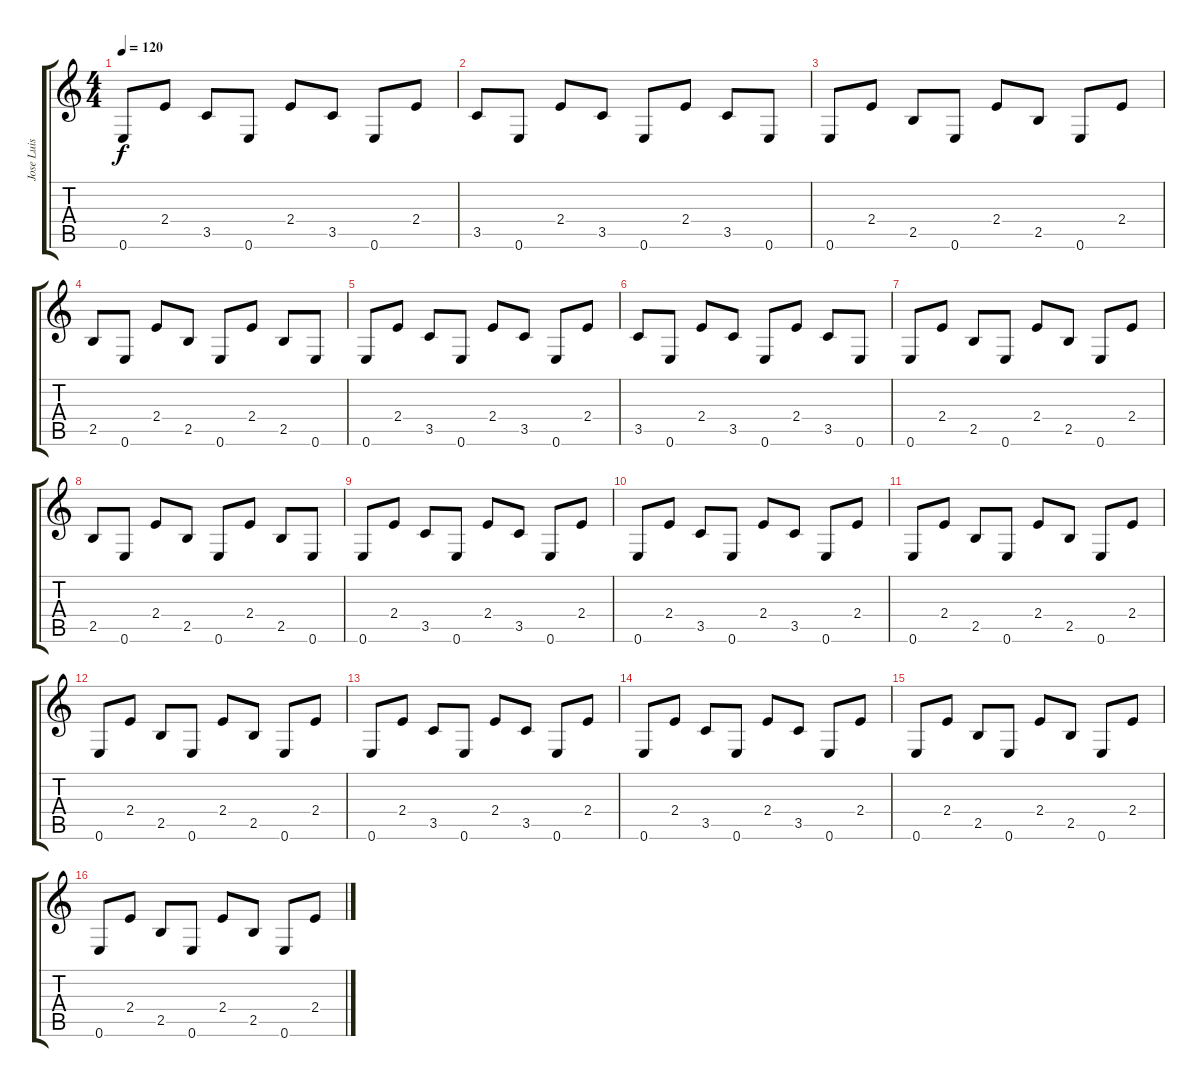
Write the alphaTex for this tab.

\track ("Jose Luis " "Jose Luis ") {instrument distortionguitar}
\staff {score tabs}
\tuning (E4 B3 G3 D3 A2 E2) {hide}
\ts (4 4)
\tempo 120
\clef g2
\ks c
0.6.8{dy f instrument distortionguitar} 2.4.8 3.5.8 0.6.8 2.4.8 3.5.8 0.6.8 2.4.8 |
3.5.8 0.6.8 2.4.8 3.5.8 0.6.8 2.4.8 3.5.8 0.6.8 |
0.6.8 2.4.8 2.5.8 0.6.8 2.4.8 2.5.8 0.6.8 2.4.8 |
2.5.8 0.6.8 2.4.8 2.5.8 0.6.8 2.4.8 2.5.8 0.6.8 |
0.6.8 2.4.8 3.5.8 0.6.8 2.4.8 3.5.8 0.6.8 2.4.8 |
3.5.8 0.6.8 2.4.8 3.5.8 0.6.8 2.4.8 3.5.8 0.6.8 |
0.6.8 2.4.8 2.5.8 0.6.8 2.4.8 2.5.8 0.6.8 2.4.8 |
2.5.8 0.6.8 2.4.8 2.5.8 0.6.8 2.4.8 2.5.8 0.6.8 |
0.6.8 2.4.8 3.5.8 0.6.8 2.4.8 3.5.8 0.6.8 2.4.8 |
0.6.8 2.4.8 3.5.8 0.6.8 2.4.8 3.5.8 0.6.8 2.4.8 |
0.6.8 2.4.8 2.5.8 0.6.8 2.4.8 2.5.8 0.6.8 2.4.8 |
0.6.8 2.4.8 2.5.8 0.6.8 2.4.8 2.5.8 0.6.8 2.4.8 |
0.6.8 2.4.8 3.5.8 0.6.8 2.4.8 3.5.8 0.6.8 2.4.8 |
0.6.8 2.4.8 3.5.8 0.6.8 2.4.8 3.5.8 0.6.8 2.4.8 |
0.6.8 2.4.8 2.5.8 0.6.8 2.4.8 2.5.8 0.6.8 2.4.8 |
0.6.8 2.4.8 2.5.8 0.6.8 2.4.8 2.5.8 0.6.8 2.4.8
